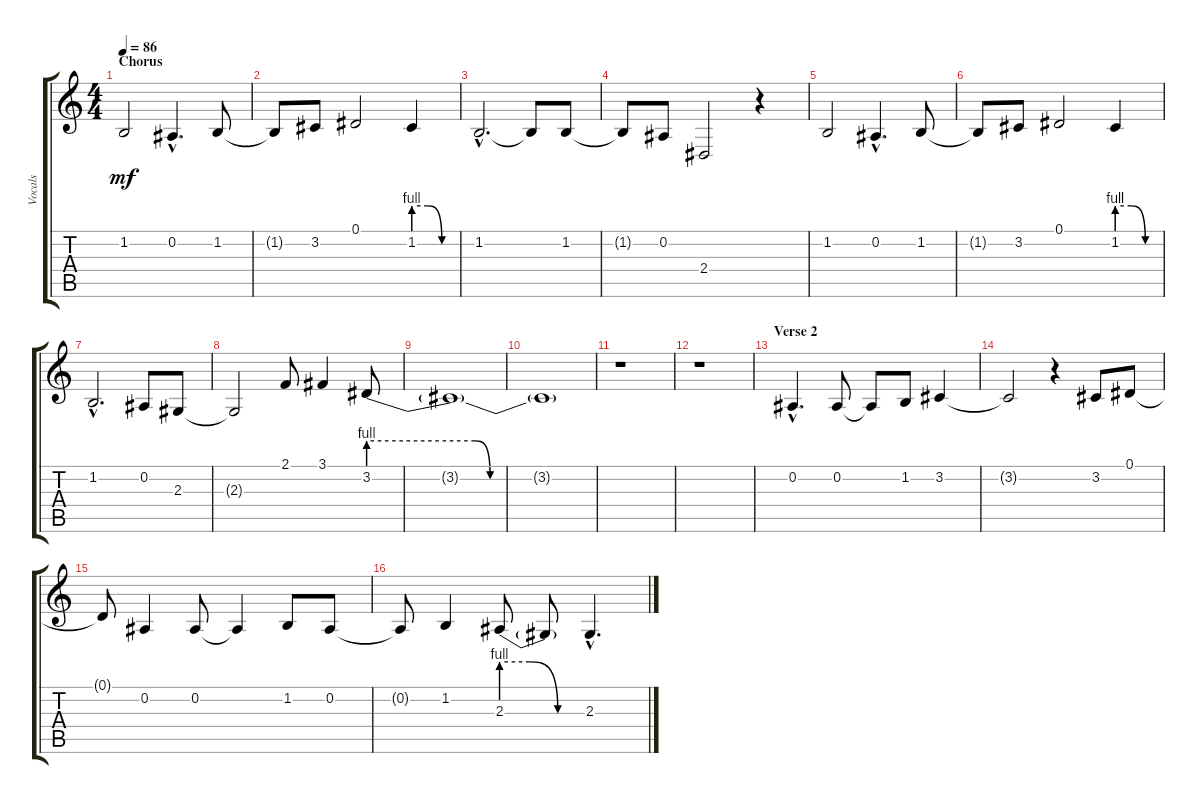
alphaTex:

\track ("Vocals" "Vocals") {instrument altosax}
\staff {score tabs}
\tuning (Eb4 Bb3 Gb3 Db3 Ab2 Eb2) {hide}
\ts (4 4)
\section ("" "Chorus")
\tempo 86
\clef g2
\ks c
1.2{t}.2{dy mf} 0.2{hac}.4{d} 1.2.8 |
1.2{t}.8 3.2.8 0.1.2 1.2{be (custom 0 4 20 4 40 0 60 0)}.4 |
1.2{hac}.2{d} 1.2{t}.8 1.2.8 |
1.2{t}.8 0.2.8 2.4.2 r.4 |
1.2.2 0.2{hac}.4{d} 1.2.8 |
1.2{t}.8 3.2.8 0.1.2 1.2{be (custom 0 4 20 4 40 0 60 0)}.4 |
1.2{hac}.2{d} 0.2.8 2.3.8 |
2.3{t}.2 2.1.8 3.1.4 3.2{be (custom 0 4 28 4 32 0 60 0)}.8 |
3.2{t}.1 |
3.2{t}.1 |
r.1 |
r.1 |
\section ("" "Verse 2")
0.2{hac}.4{d} 0.2.8 0.2{t}.8 1.2.8 3.2.4 |
3.2{t}.2 r.4 3.2.8 0.1.8 |
0.1{t}.8 0.2.4 0.2.8 0.2{t}.4 1.2.8 0.2.8 |
0.2{t}.8 1.2.4 2.3{be (custom 0 4 20 4 40 0 60 0)}.8 2.3{t}.8 2.3{hac}.4{d}
